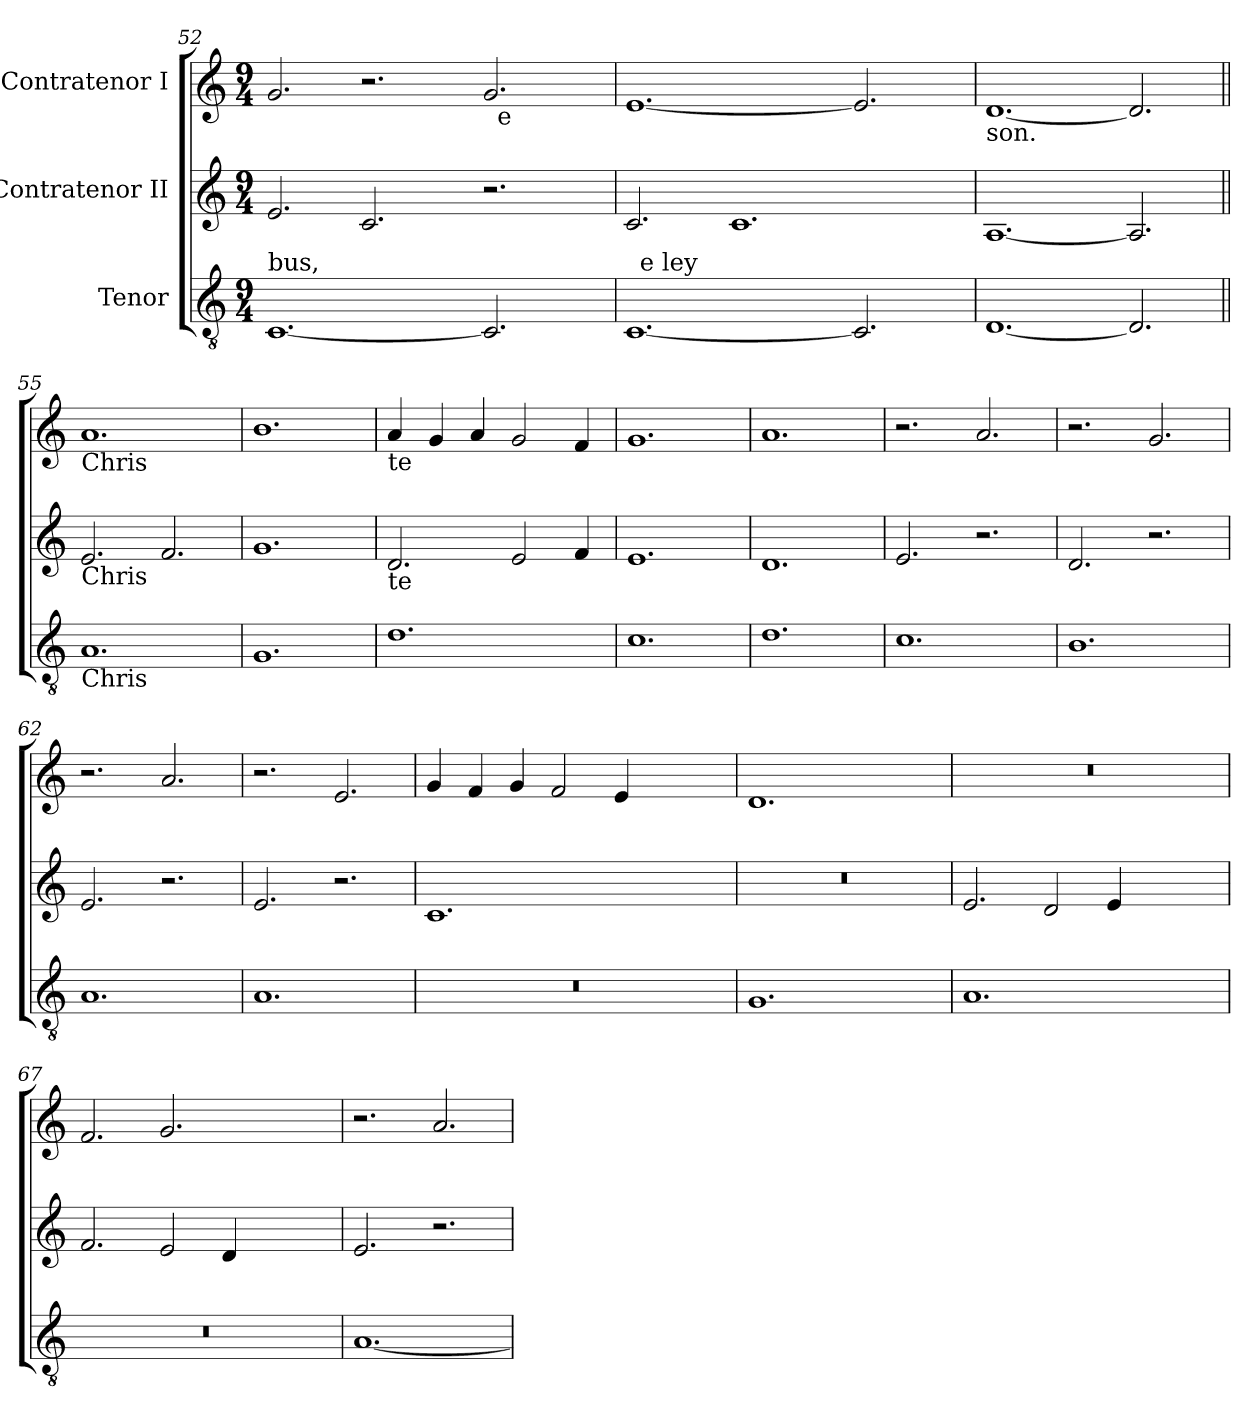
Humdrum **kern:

**kern	**kern	**kern
*part3	*part2	*part1
*staff3	*staff2	*staff1
*I"Tenor	*I"Contratenor II	*I"Contratenor I
*clefGv2	*clefG2	*clefG2
*k[]	*k[]	*k[]
*C:	*C:	*C:
*M9/4	*M9/4	*M9/4
=52	=52	=52
!LO:TX:a:t=bus,	!	!
*	*	*^
[<1.C	2.e/	2.g/	1ryy
.	2.c/	2.r	.
.	.	.	2ryy
2.C/]	2.r	2.g/	32ryy
!	!	!	!LO:TX:b:t=e
.	.	.	2ryy
.	.	.	8..ryy
=53	=53	=53	=53
!	!	!LO:TX:b:t=ley	!
*^	*	*v	*v
[<1.C	32ryy	2.c/	[<1.e
!	!LO:TX:a:t=e ley	!	!
.	1ryy	.	.
.	.	1.c	.
.	1ryy	.	.
2.C/]	.	.	2.e/]
.	8..ryy	.	.
=54	=54	=54	=54
!	!	!	!LO:TX:b:t=son.
!LO:TX:a:t=son.	!	!	!
*v	*v	*	*
[<1.D	[<1.A	[<1.d
2.D/]	2.A/]	2.d/]
!!LO:LB:g=z
=55||	=55||	=55||
!	!	!LO:TX:b:t=Chris
!	!LO:TX:b:t=Chris	!
!LO:TX:b:t=Chris	!	!
1.A	2.e/	1.a
.	2.f/	.
=56	=56	=56
1.G	1.g	1.b
=57	=57	=57
!	!	!LO:TX:b:t=te
!	!LO:TX:b:t=te	!
1.d	2.d/	4a/
.	.	4g/
.	.	4a/
.	2e/	2g/
.	4f/	4f/
=58	=58	=58
1.c	1.e	1.g
=59	=59	=59
1.d	1.d	1.a
=60	=60	=60
1.c	2.e/	2.r
.	2.r	2.a/
=61	=61	=61
1.B	2.d/	2.r
.	2.r	2.g/
=62	=62	=62
1.A	2.e/	2.r
.	2.r	2.a/
=63	=63	=63
1.A	2.e/	2.r
.	2.r	2.e/
=64	=64	=64
!LO:N:vis=1	!	!
4%9r	1.c	4g/
.	.	4f/
.	.	4g/
.	.	2f/
.	.	4e/
.	2.ryy	2.ryy
!!LO:LB:g=z
=65	=65	=65
!	!LO:N:vis=1	!
1.G	4%9r	1.d
2.ryy	.	2.ryy
=66	=66	=66
!	!	!LO:N:vis=1
1.A	2.e/	4%9r
.	2d/	.
.	4e/	.
2.ryy	2.ryy	.
=67	=67	=67
!LO:N:vis=1	!	!
4%9r	2.f/	2.f/
.	2e/	2.g/
.	4d/	.
.	2.ryy	2.ryy
=68	=68	=68
[<1.A	2.e/	2.r
.	2.r	2.a/
=	=	=
*-	*-	*-
